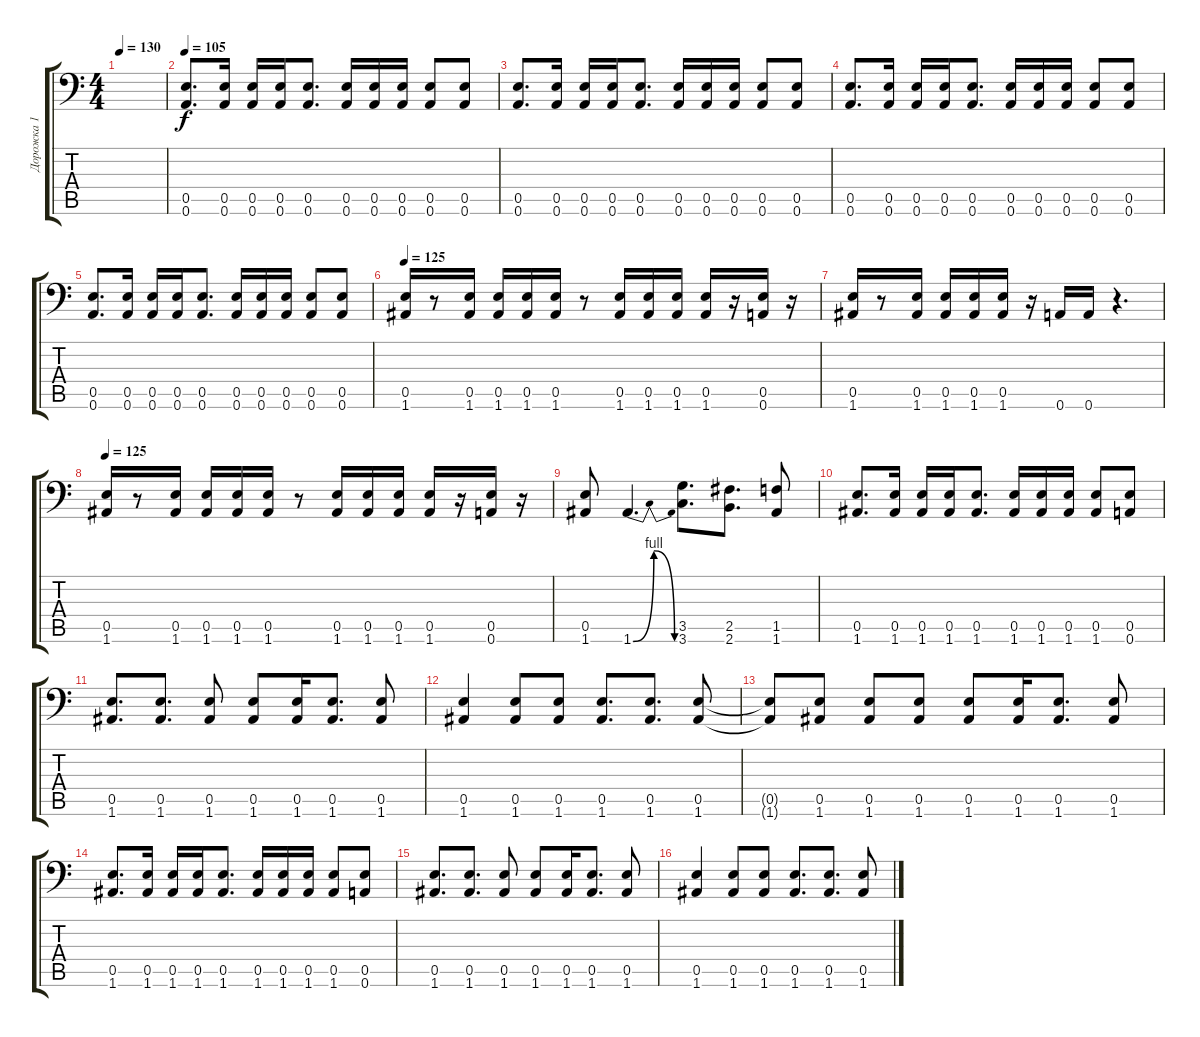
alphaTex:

\track ("Дорожка 1" "Дорожка 1") {instrument distortionguitar}
\staff {score tabs}
\tuning (B3 Gb3 D3 A2 E2 A1) {hide}
\ts (4 4)
\tempo 130
\clef f4
\ks c
|
\tempo 105
(0.5 0.6).8{d} (0.5 0.6).16 (0.5 0.6).16 (0.5 0.6).16 (0.5 0.6).8{d} (0.5 0.6).16 (0.5 0.6).16 (0.5 0.6).16 (0.5 0.6).8 (0.5 0.6).8 |
(0.5 0.6).8{d} (0.5 0.6).16 (0.5 0.6).16 (0.5 0.6).16 (0.5 0.6).8{d} (0.5 0.6).16 (0.5 0.6).16 (0.5 0.6).16 (0.5 0.6).8 (0.5 0.6).8 |
(0.5 0.6).8{d} (0.5 0.6).16 (0.5 0.6).16 (0.5 0.6).16 (0.5 0.6).8{d} (0.5 0.6).16 (0.5 0.6).16 (0.5 0.6).16 (0.5 0.6).8 (0.5 0.6).8 |
(0.5 0.6).8{d} (0.5 0.6).16 (0.5 0.6).16 (0.5 0.6).16 (0.5 0.6).8{d} (0.5 0.6).16 (0.5 0.6).16 (0.5 0.6).16 (0.5 0.6).8 (0.5 0.6).8 |
\tempo 125
(0.5 1.6).16 r.8 (0.5 1.6).16 (0.5 1.6).16 (0.5 1.6).16 (0.5 1.6).16 r.8 (0.5 1.6).16 (0.5 1.6).16 (0.5 1.6).16 (0.5 1.6).16 r.16 (0.5 0.6).16 r.16 |
(0.5 1.6).16 r.8 (0.5 1.6).16 (0.5 1.6).16 (0.5 1.6).16 (0.5 1.6).16 r.16 0.6.16 0.6.16 r.4{d} |
\tempo 125
(0.5 1.6).16 r.8 (0.5 1.6).16 (0.5 1.6).16 (0.5 1.6).16 (0.5 1.6).16 r.8 (0.5 1.6).16 (0.5 1.6).16 (0.5 1.6).16 (0.5 1.6).16 r.16 (0.5 0.6).16 r.16 |
(0.5 1.6).8 1.6{be (bendrelease 0 0 8 4 8 4 60 0)}.4{d} (3.5 3.6).8{d} (2.5 2.6).8{d} (1.5 1.6).8 |
(0.5 1.6).8{d} (0.5 1.6).16 (0.5 1.6).16 (0.5 1.6).16 (0.5 1.6).8{d} (0.5 1.6).16 (0.5 1.6).16 (0.5 1.6).16 (0.5 1.6).8 (0.5 0.6).8 |
(0.5 1.6).8{d} (0.5 1.6).8{d} (0.5 1.6).8 (0.5 1.6).8 (0.5 1.6).16 (0.5 1.6).8{d} (0.5 1.6).8 |
(0.5 1.6).4 (0.5 1.6).8 (0.5 1.6).8 (0.5 1.6).8{d} (0.5 1.6).8{d} (0.5 1.6).8 |
(0.5{t} 1.6{t}).8 (0.5 1.6).8 (0.5 1.6).8 (0.5 1.6).8 (0.5 1.6).8 (0.5 1.6).16 (0.5 1.6).8{d} (0.5 1.6).8 |
(0.5 1.6).8{d} (0.5 1.6).16 (0.5 1.6).16 (0.5 1.6).16 (0.5 1.6).8{d} (0.5 1.6).16 (0.5 1.6).16 (0.5 1.6).16 (0.5 1.6).8 (0.5 0.6).8 |
(0.5 1.6).8{d} (0.5 1.6).8{d} (0.5 1.6).8 (0.5 1.6).8 (0.5 1.6).16 (0.5 1.6).8{d} (0.5 1.6).8 |
(0.5 1.6).4 (0.5 1.6).8 (0.5 1.6).8 (0.5 1.6).8{d} (0.5 1.6).8{d} (0.5 1.6).8
